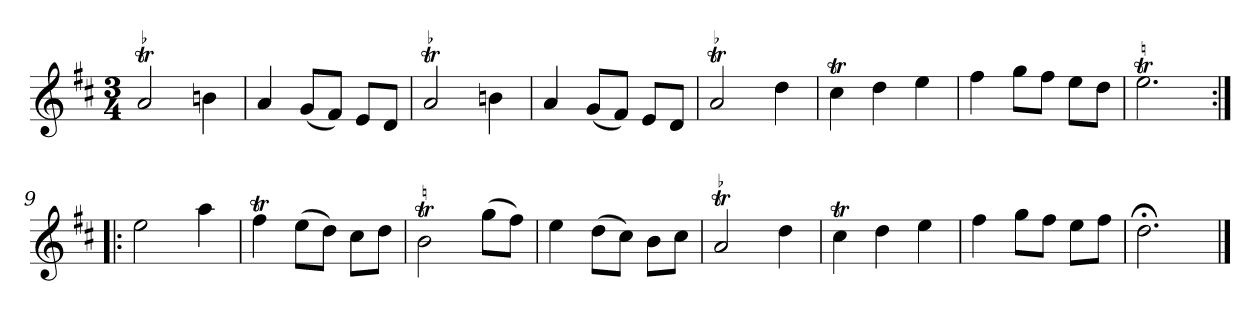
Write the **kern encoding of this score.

**kern
*part1
*staff1
*clefG2
*k[f#c#]
*D:
*M3/4
*MM120
=1
!LO:TR:acc=-
2at
4bn
=2
4a
(8g/L
8f#/J)
8e/L
8d/J
=3
!LO:TR:acc=-
2at
4bn
=4
4a
(8g/L
8f#/J)
8e/L
8d/J
=5
!LO:TR:acc=-
2at
4dd
=6
4cc#t
4dd
4ee
=7
4ff#
8gg\L
8ff#\J
8ee\L
8dd\J
=8
2.eet
=9:|!|:
2ee
4aa
=10
4ff#t
(8ee\L
8dd\J)
8cc#\L
8dd\J
=11
2bt
(8gg\L
8ff#\J)
=12
4ee
(8dd\L
8cc#\J)
8b\L
8cc#\J
=13
!LO:TR:acc=-
2at
4dd
=14
4cc#t
4dd
4ee
=15
4ff#
8gg\L
8ff#\J
8ee\L
8ff#\J
=16
2.dd;<
==
*-
